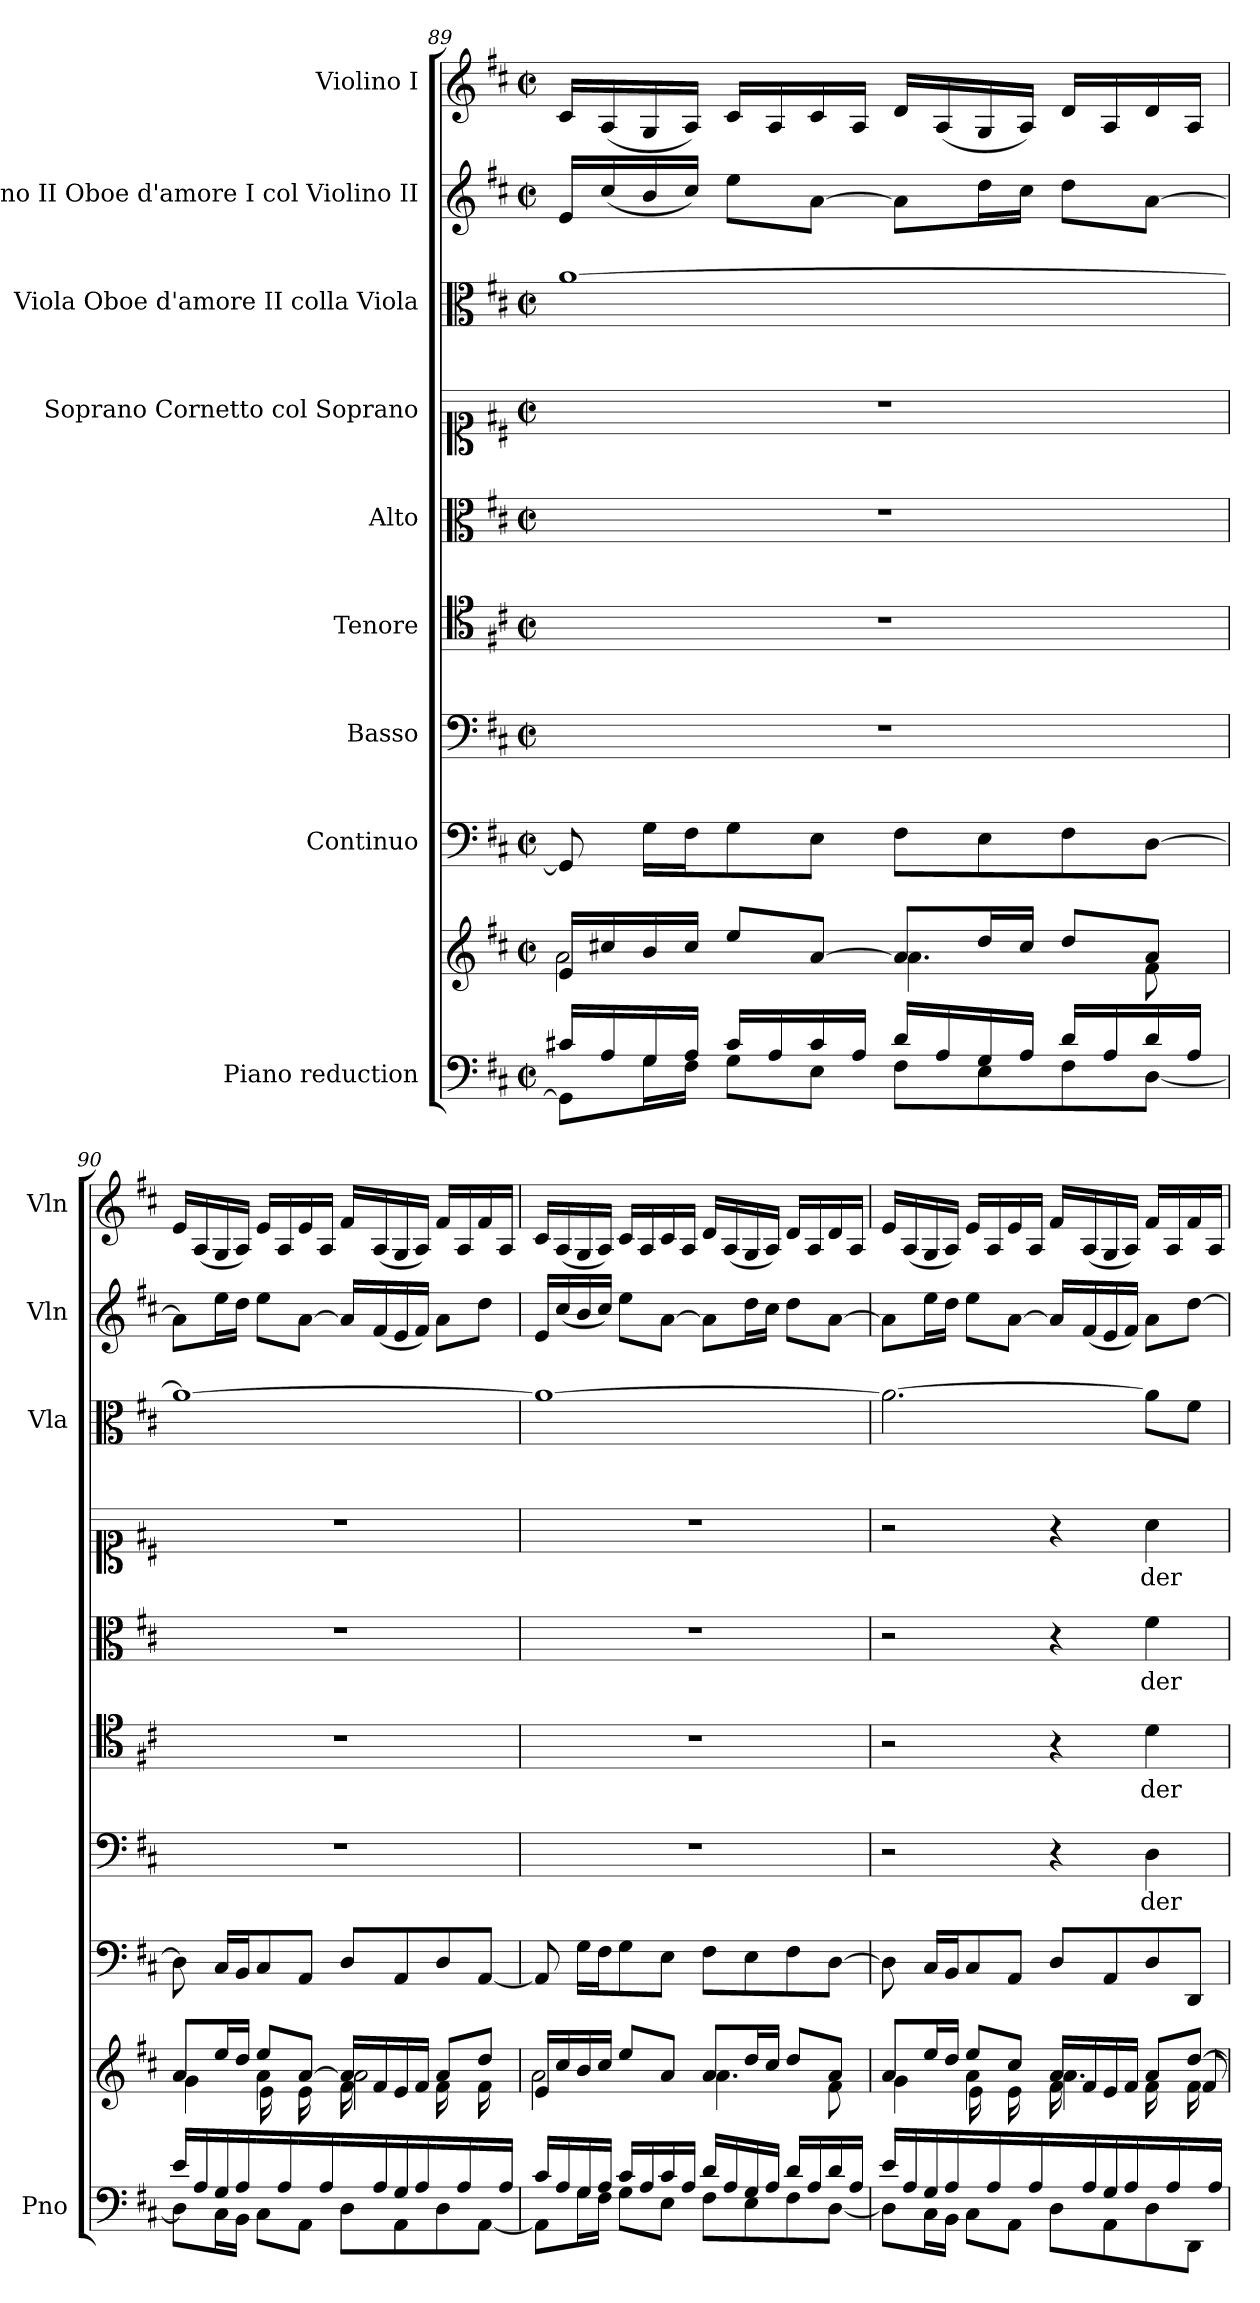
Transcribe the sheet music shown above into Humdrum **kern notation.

**kern	**kern	**kern	**kern	**text	**kern	**text	**kern	**text	**kern	**text	**kern	**kern	**kern
*part9	*part9	*part8	*part7	*part7	*part6	*part6	*part5	*part5	*part4	*part4	*part3	*part2	*part1
*staff10	*staff9	*staff8	*staff7	*staff7	*staff6	*staff6	*staff5	*staff5	*staff4	*staff4	*staff3	*staff2	*staff1
*I"Piano reduction	*	*I"Continuo	*I"Basso	*	*I"Tenore	*	*I"Alto	*	*I"Soprano Cornetto col Soprano	*	*I"Viola Oboe d'amore II colla Viola	*I"Violino II Oboe d'amore I col Violino II	*I"Violino I
*I'Pno	*	*	*	*	*	*	*	*	*	*	*I'Vla	*I'Vln	*I'Vln
*clefF4	*clefG2	*clefF4	*clefF4	*	*clefC4	*	*clefC3	*	*clefC1	*	*clefC3	*clefG2	*clefG2
*k[f#c#]	*k[f#c#]	*k[f#c#]	*k[f#c#]	*	*k[f#c#]	*	*k[f#c#]	*	*k[f#c#]	*	*k[f#c#]	*k[f#c#]	*k[f#c#]
*M2/2	*M2/2	*M2/2	*M2/2	*	*M2/2	*	*M2/2	*	*M2/2	*	*M2/2	*M2/2	*M2/2
*met(c|)	*met(c|)	*met(c|)	*met(c|)	*	*met(c|)	*	*met(c|)	*	*met(c|)	*	*met(c|)	*met(c|)	*met(c|)
=89	=89	=89	=89	=89	=89	=89	=89	=89	=89	=89	=89	=89	=89
*^	*^	*	*	*	*	*	*	*	*	*	*	*	*
16c#X/LL	8GG\L]	16e/LL	2a\	8GG/]	1r	.	1r	.	1r	.	1r	.	[1a	16e/LL	16c#/LL
16A/	.	16cc#X/	.	.	.	.	.	.	.	.	.	.	.	(<16cc#/	(<16A/
16G/	16G\L	16b/	.	16G\LL	.	.	.	.	.	.	.	.	.	16b/	16G/
16A/JJ	16F#\JJ	16cc#/JJ	.	16F#\J	.	.	.	.	.	.	.	.	.	16cc#/JJ)	16A/JJ)
16c#/LL	8G\L	8ee/L	.	8G\	.	.	.	.	.	.	.	.	.	8ee\L	16c#/LL
16A/	.	.	.	.	.	.	.	.	.	.	.	.	.	.	16A/
16c#/	8E\J	[8a/J	.	8E\J	.	.	.	.	.	.	.	.	.	[8a\J	16c#/
16A/JJ	.	.	.	.	.	.	.	.	.	.	.	.	.	.	16A/JJ
16d/LL	8F#\L	8a/L]	4.a\	8F#\L	.	.	.	.	.	.	.	.	.	8a\L]	16d/LL
16A/	.	.	.	.	.	.	.	.	.	.	.	.	.	.	(<16A/
16G/	8E\	16dd/L	.	8E\	.	.	.	.	.	.	.	.	.	16dd\L	16G/
16A/JJ	.	16cc#/JJ	.	.	.	.	.	.	.	.	.	.	.	16cc#\JJ	16A/JJ)
16d/LL	8F#\	8dd/L	.	8F#\	.	.	.	.	.	.	.	.	.	8dd\L	16d/LL
16A/	.	.	.	.	.	.	.	.	.	.	.	.	.	.	16A/
16d/	[8D\J	8a/J	8f#\	[8D\J	.	.	.	.	.	.	.	.	.	[8a\J	16d/
16A/JJ	.	.	.	.	.	.	.	.	.	.	.	.	.	.	16A/JJ
=90	=90	=90	=90	=90	=90	=90	=90	=90	=90	=90	=90	=90	=90	=90	=90
*	*	*	*^	*	*	*	*	*	*	*	*	*	*	*	*
16e/LL	8D\L]	8a/L	4g\	4ryy	8D\]	1r	.	1r	.	1r	.	1r	.	1a_	8a\L]	16e/LL
16A/	.	.	.	.	.	.	.	.	.	.	.	.	.	.	.	(<16A/
16G/	16C#\L	16ee/L	.	.	16C#/LL	.	.	.	.	.	.	.	.	.	16ee\L	16G/
16A/JJ	16BB\JJ	16dd/JJ	.	.	16BB/J	.	.	.	.	.	.	.	.	.	16dd\JJ	16A/JJ)
16ryy	8C#\L	8ee/L	4a\	16e\LL	8C#/	.	.	.	.	.	.	.	.	.	8ee\L	16e/LL
16A/	.	.	.	16ryy	.	.	.	.	.	.	.	.	.	.	.	16A/
16ryy	8AA\J	[8a/J	.	16e\	8AA/J	.	.	.	.	.	.	.	.	.	[8a\J	16e/
16A/JJ	.	.	.	16ryy	.	.	.	.	.	.	.	.	.	.	.	16A/JJ
16ryy	8D\L	16a/LL]	2a\	16f#\LL	8D/L	.	.	.	.	.	.	.	.	.	16a/LL]	16f#/LL
16A/	.	16f#/	.	8.ryy	.	.	.	.	.	.	.	.	.	.	(<16f#/	(<16A/
16G/	8AA\	16e/	.	.	8AA/	.	.	.	.	.	.	.	.	.	16e/	16G/
16A/JJ	.	16f#/JJ	.	.	.	.	.	.	.	.	.	.	.	.	16f#/JJ)	16A/JJ)
16ryy	8D\	8a/L	.	16f#\LL	8D/	.	.	.	.	.	.	.	.	.	8a\L	16f#/LL
16A/	.	.	.	16ryy	.	.	.	.	.	.	.	.	.	.	.	16A/
16ryy	[8AA\J	8dd/J	.	16f#\	[8AA/J	.	.	.	.	.	.	.	.	.	8dd\J	16f#/
16A/JJ	.	.	.	16ryy	.	.	.	.	.	.	.	.	.	.	.	16A/JJ
*	*	*	*v	*v	*	*	*	*	*	*	*	*	*	*	*	*
!!LO:PB:g=z
=91	=91	=91	=91	=91	=91	=91	=91	=91	=91	=91	=91	=91	=91	=91	=91
16c#/LL	8AA\L]	16e/LL	2a\	8AA/]	1r	.	1r	.	1r	.	1r	.	1a_	16e/LL	16c#/LL
16A/	.	16cc#/	.	.	.	.	.	.	.	.	.	.	.	(<16cc#/	(<16A/
16G/	16G\L	16b/	.	16G\LL	.	.	.	.	.	.	.	.	.	16b/	16G/
16A/JJ	16F#\JJ	16cc#/JJ	.	16F#\J	.	.	.	.	.	.	.	.	.	16cc#/JJ)	16A/JJ)
16c#/LL	8G\L	8ee/L	.	8G\	.	.	.	.	.	.	.	.	.	8ee\L	16c#/LL
16A/	.	.	.	.	.	.	.	.	.	.	.	.	.	.	16A/
16c#/	8E\J	8a/J	.	8E\J	.	.	.	.	.	.	.	.	.	[8a\J	16c#/
16A/JJ	.	.	.	.	.	.	.	.	.	.	.	.	.	.	16A/JJ
16d/LL	8F#\L	8a/L	4.a\	8F#\L	.	.	.	.	.	.	.	.	.	8a\L]	16d/LL
16A/	.	.	.	.	.	.	.	.	.	.	.	.	.	.	(<16A/
16G/	8E\	16dd/L	.	8E\	.	.	.	.	.	.	.	.	.	16dd\L	16G/
16A/JJ	.	16cc#/JJ	.	.	.	.	.	.	.	.	.	.	.	16cc#\JJ	16A/JJ)
16d/LL	8F#\	8dd/L	.	8F#\	.	.	.	.	.	.	.	.	.	8dd\L	16d/LL
16A/	.	.	.	.	.	.	.	.	.	.	.	.	.	.	16A/
16d/	[8D\J	8a/J	8f#\	[8D\J	.	.	.	.	.	.	.	.	.	[8a\J	16d/
16A/JJ	.	.	.	.	.	.	.	.	.	.	.	.	.	.	16A/JJ
=92	=92	=92	=92	=92	=92	=92	=92	=92	=92	=92	=92	=92	=92	=92	=92
*	*	*	*^	*	*	*	*	*	*	*	*	*	*	*	*
16e/LL	8D\L]	8a/L	4g\	4ryy	8D\]	2r	.	2r	.	2r	.	2r	.	2.a\_	8a\L]	16e/LL
16A/	.	.	.	.	.	.	.	.	.	.	.	.	.	.	.	(<16A/
16G/	16C#\L	16ee/L	.	.	16C#/LL	.	.	.	.	.	.	.	.	.	16ee\L	16G/
16A/JJ	16BB\JJ	16dd/JJ	.	.	16BB/J	.	.	.	.	.	.	.	.	.	16dd\JJ	16A/JJ)
16ryy	8C#\L	8ee/L	4a\	16e\LL	8C#/	.	.	.	.	.	.	.	.	.	8ee\L	16e/LL
16A/	.	.	.	16ryy	.	.	.	.	.	.	.	.	.	.	.	16A/
16ryy	8AA\J	8cc#/J	.	16e\	8AA/J	.	.	.	.	.	.	.	.	.	[8a\J	16e/
16A/JJ	.	.	.	16ryy	.	.	.	.	.	.	.	.	.	.	.	16A/JJ
16ryy	8D\L	16a/LL	4.a\	16f#\LL	8D/L	4r	.	4r	.	4r	.	4r	.	.	16a/LL]	16f#/LL
16A/	.	16f#/	.	8.ryy	.	.	.	.	.	.	.	.	.	.	(<16f#/	(<16A/
16G/	8AA\	16e/	.	.	8AA/	.	.	.	.	.	.	.	.	.	16e/	16G/
16A/JJ	.	16f#/JJ	.	.	.	.	.	.	.	.	.	.	.	.	16f#/JJ)	16A/JJ)
!	!	!	!	!	!	!	!LO:LY:b	!	!LO:LY:b	!	!LO:LY:b	!	!LO:LY:b	!	!	!
16ryy	8D\	8a/L	.	16f#\LL	8D/	4D\	der	4d\	der	4f#\	der	4a\	der	8a\L]	8a\L	16f#/LL
16A/	.	.	.	16ryy	.	.	.	.	.	.	.	.	.	.	.	16A/
16ryy	8DD\J	[8dd/J	8f#/	16f#\	8DD/J	.	.	.	.	.	.	.	.	8f#\J	[8dd\J	16f#/
16A/JJ	.	.	.	16ryy	.	.	.	.	.	.	.	.	.	.	.	16A/JJ
*v	*v	*	*	*	*	*	*	*	*	*	*	*	*	*	*	*
*	*v	*v	*v	*	*	*	*	*	*	*	*	*	*	*	*
=	=	=	=	=	=	=	=	=	=	=	=	=	=
*-	*-	*-	*-	*-	*-	*-	*-	*-	*-	*-	*-	*-	*-
